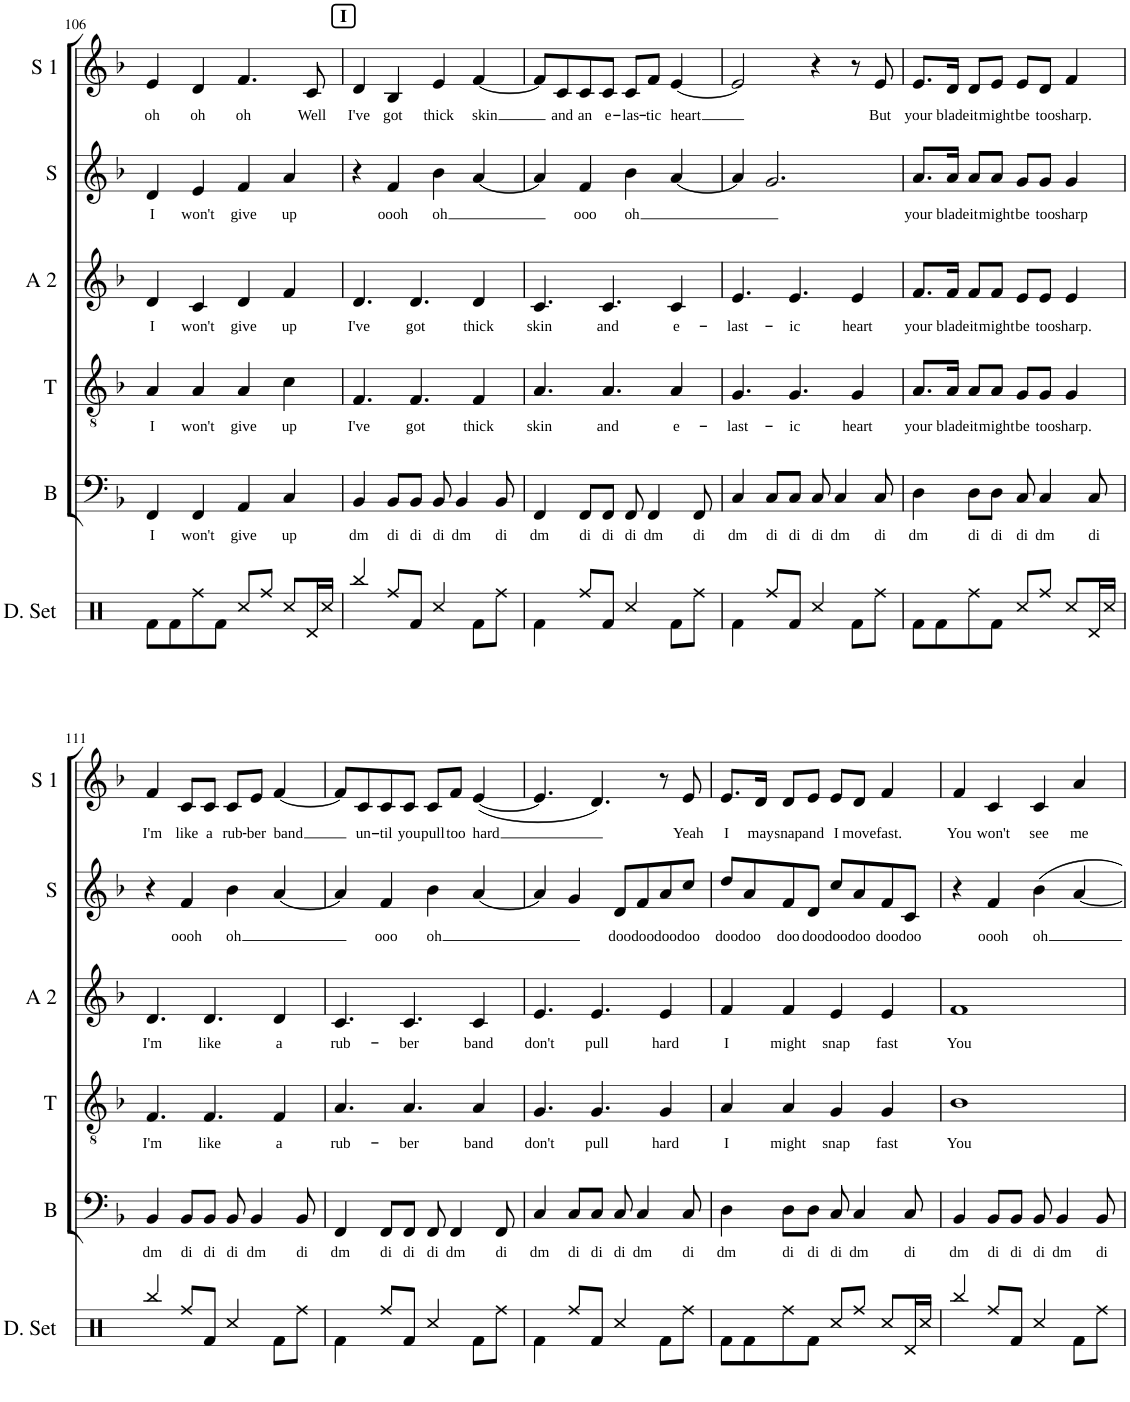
**kern	**kern	**text	**kern	**text	**kern	**text	**kern	**text	**kern	**text
*part6	*part5	*part5	*part4	*part4	*part3	*part3	*part2	*part2	*part1	*part1
*staff6	*staff5	*staff5	*staff4	*staff4	*staff3	*staff3	*staff2	*staff2	*staff1	*staff1
*I"Drumset	*I"Bass	*	*I"Tenor	*	*I"Alto 2	*	*I"Soprano	*	*I"Solo 1	*
*I'D. Set	*I'B	*	*I'T	*	*I'A 2	*	*I'S	*	*I'S 1	*
!!LO:PB:g=z
*clefX	*clefF4	*	*clefGv2	*	*clefG2	*	*clefG2	*	*clefG2	*
*k[]	*k[b-]	*	*k[b-]	*	*k[b-]	*	*k[b-]	*	*k[b-]	*
*	*F:	*	*F:	*	*F:	*	*F:	*	*F:	*
*M4/4	*M4/4	*	*M4/4	*	*M4/4	*	*M4/4	*	*M4/4	*
=106	=106	=106	=106	=106	=106	=106	=106	=106	=106	=106
!	!	!LO:LY:b	!	!LO:LY:b	!	!LO:LY:b	!	!LO:LY:b	!	!LO:LY:b
8Rf\L	4FF/	I	4A/	I	4d/	I	4d/	I	4e/	oh
8Rf\	.	.	.	.	.	.	.	.	.	.
!	!	!LO:LY:b	!	!LO:LY:b	!	!LO:LY:b	!	!LO:LY:b	!	!LO:LY:b
8Rff\	4FF/	won't	4A/	won't	4c/	won't	4e/	won't	4d/	oh
8Rf\J	.	.	.	.	.	.	.	.	.	.
!	!	!LO:LY:b	!	!LO:LY:b	!	!LO:LY:b	!	!LO:LY:b	!	!LO:LY:b
8Rcc/L	4AA/	give	4A/	give	4d/	give	4f/	give	4.f/	oh
8Rff/J	.	.	.	.	.	.	.	.	.	.
!	!	!LO:LY:b	!	!LO:LY:b	!	!LO:LY:b	!	!LO:LY:b	!	!
8Rcc/L	4C/	up	4c\	up	4f/	up	4a/	up	.	.
!	!	!	!	!	!	!	!	!	!	!LO:LY:b
16Rd/L	.	.	.	.	.	.	.	.	8c/	Well
16Rcc/JJ	.	.	.	.	.	.	.	.	.	.
!!LO:REH:place=s1:a:B:cj:t=I
=107	=107	=107	=107	=107	=107	=107	=107	=107	=107	=107
!	!	!LO:LY:b	!	!LO:LY:b	!	!LO:LY:b	!	!	!	!LO:LY:b
4Rbb/	4BB-/	dm	4.F/	I've	4.d/	I've	4r	.	4d/	I've
!	!	!LO:LY:b	!	!	!	!	!	!LO:LY:b	!	!LO:LY:b
8Rff/L	8BB-/L	di	.	.	.	.	4f/	oooh	4B-/	got
!	!	!LO:LY:b	!	!LO:LY:b	!	!LO:LY:b	!	!	!	!
8Rf/J	8BB-/J	di	4.F/	got	4.d/	got	.	.	.	.
!	!	!LO:LY:b	!	!	!	!	!	!LO:LY:b	!	!LO:LY:b
4Rcc/	8BB-/	di	.	.	.	.	4b-\	oh	4e/	thick
!	!	!LO:LY:b	!	!	!	!	!	!	!	!
.	4BB-/	dm	.	.	.	.	.	.	.	.
!	!	!	!	!LO:LY:b	!	!LO:LY:b	!	!	!	!LO:LY:b
8Rf\L	.	.	4F/	thick	4d/	thick	[4a/	.	[4f/	skin
!	!	!LO:LY:b	!	!	!	!	!	!	!	!
8Rff\J	8BB-/	di	.	.	.	.	.	.	.	.
=108	=108	=108	=108	=108	=108	=108	=108	=108	=108	=108
!	!	!LO:LY:b	!	!LO:LY:b	!	!LO:LY:b	!	!	!	!
4Rf\	4FF/	dm	4.A/	skin	4.c/	skin	4a/]	.	8f/L]	.
!	!	!	!	!	!	!	!	!	!	!LO:LY:b
.	.	.	.	.	.	.	.	.	8c/	and
!	!	!LO:LY:b	!	!	!	!	!	!LO:LY:b	!	!LO:LY:b
8Rff/L	8FF/L	di	.	.	.	.	4f/	ooo	8c/	an
!	!	!LO:LY:b	!	!LO:LY:b	!	!LO:LY:b	!	!	!	!LO:LY:b
8Rf/J	8FF/J	di	4.A/	and	4.c/	and	.	.	8c/J	e-
!	!	!LO:LY:b	!	!	!	!	!	!LO:LY:b	!	!LO:LY:b
4Rcc/	8FF/	di	.	.	.	.	4b-\	oh	8c/L	-las-
!	!	!LO:LY:b	!	!	!	!	!	!	!	!LO:LY:b
.	4FF/	dm	.	.	.	.	.	.	8f/J	-tic
!	!	!	!	!LO:LY:b	!	!LO:LY:b	!	!	!	!LO:LY:b
8Rf\L	.	.	4A/	e-	4c/	e-	[4a/	.	[4e/	heart
!	!	!LO:LY:b	!	!	!	!	!	!	!	!
8Rff\J	8FF/	di	.	.	.	.	.	.	.	.
=109	=109	=109	=109	=109	=109	=109	=109	=109	=109	=109
!	!	!LO:LY:b	!	!LO:LY:b	!	!LO:LY:b	!	!	!	!
4Rf\	4C/	dm	4.G/	-last-	4.e/	-last-	4a/]	.	2e/]	.
!	!	!LO:LY:b	!	!	!	!	!	!	!	!
8Rff/L	8C/L	di	.	.	.	.	2.g/	.	.	.
!	!	!LO:LY:b	!	!LO:LY:b	!	!LO:LY:b	!	!	!	!
8Rf/J	8C/J	di	4.G/	-ic	4.e/	-ic	.	.	.	.
!	!	!LO:LY:b	!	!	!	!	!	!	!	!
4Rcc/	8C/	di	.	.	.	.	.	.	4r	.
!	!	!LO:LY:b	!	!	!	!	!	!	!	!
.	4C/	dm	.	.	.	.	.	.	.	.
!	!	!	!	!LO:LY:b	!	!LO:LY:b	!	!	!	!
8Rf\L	.	.	4G/	heart	4e/	heart	.	.	8r	.
!	!	!LO:LY:b	!	!	!	!	!	!	!	!LO:LY:b
8Rff\J	8C/	di	.	.	.	.	.	.	8e/	But
=110	=110	=110	=110	=110	=110	=110	=110	=110	=110	=110
!	!	!LO:LY:b	!	!LO:LY:b	!	!LO:LY:b	!	!LO:LY:b	!	!LO:LY:b
8Rf\L	4D\	dm	8.A/L	your	8.f/L	your	8.a/L	your	8.e/L	your
8Rf\	.	.	.	.	.	.	.	.	.	.
!	!	!	!	!LO:LY:b	!	!LO:LY:b	!	!LO:LY:b	!	!LO:LY:b
.	.	.	16A/Jk	blade	16f/Jk	blade	16a/Jk	blade	16d/Jk	blade
!	!	!LO:LY:b	!	!LO:LY:b	!	!LO:LY:b	!	!LO:LY:b	!	!LO:LY:b
8Rff\	8D\L	di	8A/L	it	8f/L	it	8a/L	it	8d/L	it
!	!	!LO:LY:b	!	!LO:LY:b	!	!LO:LY:b	!	!LO:LY:b	!	!LO:LY:b
8Rf\J	8D\J	di	8A/J	might	8f/J	might	8a/J	might	8e/J	might
!	!	!LO:LY:b	!	!LO:LY:b	!	!LO:LY:b	!	!LO:LY:b	!	!LO:LY:b
8Rcc/L	8C/	di	8G/L	be	8e/L	be	8g/L	be	8e/L	be
!	!	!LO:LY:b	!	!LO:LY:b	!	!LO:LY:b	!	!LO:LY:b	!	!LO:LY:b
8Rff/J	4C/	dm	8G/J	too	8e/J	too	8g/J	too	8d/J	too
!	!	!	!	!LO:LY:b	!	!LO:LY:b	!	!LO:LY:b	!	!LO:LY:b
8Rcc/L	.	.	4G/	sharp.	4e/	sharp.	4g/	sharp	4f/	sharp.
!	!	!LO:LY:b	!	!	!	!	!	!	!	!
16Rd/L	8C/	di	.	.	.	.	.	.	.	.
16Rcc/JJ	.	.	.	.	.	.	.	.	.	.
!!LO:LB:g=z
=111	=111	=111	=111	=111	=111	=111	=111	=111	=111	=111
!	!	!LO:LY:b	!	!LO:LY:b	!	!LO:LY:b	!	!	!	!LO:LY:b
4Rbb/	4BB-/	dm	4.F/	I'm	4.d/	I'm	4r	.	4f/	I'm
!	!	!LO:LY:b	!	!	!	!	!	!LO:LY:b	!	!LO:LY:b
8Rff/L	8BB-/L	di	.	.	.	.	4f/	oooh	8c/L	like
!	!	!LO:LY:b	!	!LO:LY:b	!	!LO:LY:b	!	!	!	!LO:LY:b
8Rf/J	8BB-/J	di	4.F/	like	4.d/	like	.	.	8c/J	a
!	!	!LO:LY:b	!	!	!	!	!	!LO:LY:b	!	!LO:LY:b
4Rcc/	8BB-/	di	.	.	.	.	4b-\	oh	8c/L	rub-
!	!	!LO:LY:b	!	!	!	!	!	!	!	!LO:LY:b
.	4BB-/	dm	.	.	.	.	.	.	8e/J	-ber
!	!	!	!	!LO:LY:b	!	!LO:LY:b	!	!	!	!LO:LY:b
8Rf\L	.	.	4F/	a	4d/	a	[4a/	.	[4f/	band
!	!	!LO:LY:b	!	!	!	!	!	!	!	!
8Rff\J	8BB-/	di	.	.	.	.	.	.	.	.
=112	=112	=112	=112	=112	=112	=112	=112	=112	=112	=112
!	!	!LO:LY:b	!	!LO:LY:b	!	!LO:LY:b	!	!	!	!
4Rf\	4FF/	dm	4.A/	rub-	4.c/	rub-	4a/]	.	8f/L]	.
!	!	!	!	!	!	!	!	!	!	!LO:LY:b
.	.	.	.	.	.	.	.	.	8c/	un-
!	!	!LO:LY:b	!	!	!	!	!	!LO:LY:b	!	!LO:LY:b
8Rff/L	8FF/L	di	.	.	.	.	4f/	ooo	8c/	-til
!	!	!LO:LY:b	!	!LO:LY:b	!	!LO:LY:b	!	!	!	!LO:LY:b
8Rf/J	8FF/J	di	4.A/	-ber	4.c/	-ber	.	.	8c/J	you
!	!	!LO:LY:b	!	!	!	!	!	!LO:LY:b	!	!LO:LY:b
4Rcc/	8FF/	di	.	.	.	.	4b-\	oh	8c/L	pull
!	!	!LO:LY:b	!	!	!	!	!	!	!	!LO:LY:b
.	4FF/	dm	.	.	.	.	.	.	8f/J	too
!	!	!	!	!LO:LY:b	!	!LO:LY:b	!	!	!	!LO:LY:b
8Rf\L	.	.	4A/	band	4c/	band	[4a/	.	(<[4e/	hard
!	!	!LO:LY:b	!	!	!	!	!	!	!	!
8Rff\J	8FF/	di	.	.	.	.	.	.	.	.
=113	=113	=113	=113	=113	=113	=113	=113	=113	=113	=113
!	!	!LO:LY:b	!	!LO:LY:b	!	!LO:LY:b	!	!	!	!
4Rf\	4C/	dm	4.G/	don't	4.e/	don't	4a/]	.	4.e/]	.
!	!	!LO:LY:b	!	!	!	!	!	!	!	!
8Rff/L	8C/L	di	.	.	.	.	4g/	.	.	.
!	!	!LO:LY:b	!	!LO:LY:b	!	!LO:LY:b	!	!	!	!
8Rf/J	8C/J	di	4.G/	pull	4.e/	pull	.	.	4.d/)	.
!	!	!LO:LY:b	!	!	!	!	!	!LO:LY:b	!	!
4Rcc/	8C/	di	.	.	.	.	8d/L	doo	.	.
!	!	!LO:LY:b	!	!	!	!	!	!LO:LY:b	!	!
.	4C/	dm	.	.	.	.	8f/	doo	.	.
!	!	!	!	!LO:LY:b	!	!LO:LY:b	!	!LO:LY:b	!	!
8Rf\L	.	.	4G/	hard	4e/	hard	8a/	doo	8r	.
!	!	!LO:LY:b	!	!	!	!	!	!LO:LY:b	!	!LO:LY:b
8Rff\J	8C/	di	.	.	.	.	8cc/J	doo	8e/	Yeah
=114	=114	=114	=114	=114	=114	=114	=114	=114	=114	=114
!	!	!LO:LY:b	!	!LO:LY:b	!	!LO:LY:b	!	!LO:LY:b	!	!LO:LY:b
8Rf\L	4D\	dm	4A/	I	4f/	I	8dd/L	doo	8.e/L	I
!	!	!	!	!	!	!	!	!LO:LY:b	!	!
8Rf\	.	.	.	.	.	.	8a/	doo	.	.
!	!	!	!	!	!	!	!	!	!	!LO:LY:b
.	.	.	.	.	.	.	.	.	16d/Jk	may
!	!	!LO:LY:b	!	!LO:LY:b	!	!LO:LY:b	!	!LO:LY:b	!	!LO:LY:b
8Rff\	8D\L	di	4A/	might	4f/	might	8f/	doo	8d/L	snap
!	!	!LO:LY:b	!	!	!	!	!	!LO:LY:b	!	!LO:LY:b
8Rf\J	8D\J	di	.	.	.	.	8d/J	doo	8e/J	and
!	!	!LO:LY:b	!	!LO:LY:b	!	!LO:LY:b	!	!LO:LY:b	!	!LO:LY:b
8Rcc/L	8C/	di	4G/	snap	4e/	snap	8cc/L	doo	8e/L	I
!	!	!LO:LY:b	!	!	!	!	!	!LO:LY:b	!	!LO:LY:b
8Rff/J	4C/	dm	.	.	.	.	8a/	doo	8d/J	move
!	!	!	!	!LO:LY:b	!	!LO:LY:b	!	!LO:LY:b	!	!LO:LY:b
8Rcc/L	.	.	4G/	fast	4e/	fast	8f/	doo	4f/	fast.
!	!	!LO:LY:b	!	!	!	!	!	!LO:LY:b	!	!
16Rd/L	8C/	di	.	.	.	.	8c/J	doo	.	.
16Rcc/JJ	.	.	.	.	.	.	.	.	.	.
=115	=115	=115	=115	=115	=115	=115	=115	=115	=115	=115
!	!	!LO:LY:b	!	!LO:LY:b	!	!LO:LY:b	!	!	!	!LO:LY:b
4Rbb/	4BB-/	dm	1B-	You	1f	You	4r	.	4f/	You
!	!	!LO:LY:b	!	!	!	!	!	!LO:LY:b	!	!LO:LY:b
8Rff/L	8BB-/L	di	.	.	.	.	4f/	oooh	4c/	won't
!	!	!LO:LY:b	!	!	!	!	!	!	!	!
8Rf/J	8BB-/J	di	.	.	.	.	.	.	.	.
!	!	!LO:LY:b	!	!	!	!	!	!LO:LY:b	!	!LO:LY:b
4Rcc/	8BB-/	di	.	.	.	.	4b-\	oh	4c/	see
!	!	!LO:LY:b	!	!	!	!	!	!	!	!
.	4BB-/	dm	.	.	.	.	.	.	.	.
!	!	!	!	!	!	!	!	!	!	!LO:LY:b
8Rf\L	.	.	.	.	.	.	[4a/	.	4a/	me
!	!	!LO:LY:b	!	!	!	!	!	!	!	!
8Rff\J	8BB-/	di	.	.	.	.	.	.	.	.
=	=	=	=	=	=	=	=	=	=	=
*-	*-	*-	*-	*-	*-	*-	*-	*-	*-	*-
